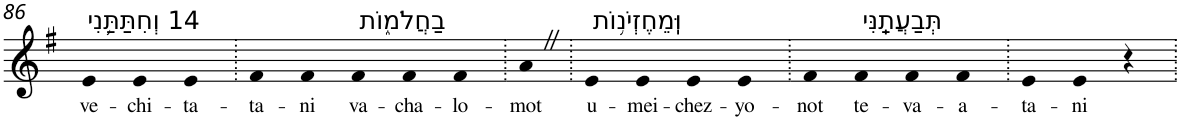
**kern	**text
*part1	*part1
*staff1	*staff1
*I"Piano	*
*I'Pno	*
!!LO:PB:g=z
*clefG2	*
*k[f#]	*
*G:	*
=86	=86
!LO:TX:a:t=14 וְחִתַּתַּ֥נִי	!
!	!LO:LY:b
4e	ve-
!	!LO:LY:b
4e	-chi-
!	!LO:LY:b
4e	-ta-
=87.	=87.
!	!LO:LY:b
4f#	-ta-
!	!LO:LY:b
4f#	-ni
!LO:TX:a:t=בַחֲלֹמ֑וֹת	!
!	!LO:LY:b
4f#	va-
!	!LO:LY:b
4f#	-cha-
!	!LO:LY:b
4f#	-lo-
=88.	=88.
!	!LO:LY:b
4aZ	-mot
=89.	=89.
!LO:TX:a:t=וּֽמֵחֶזְיֹנ֥וֹת	!
!	!LO:LY:b
4e	u-
!	!LO:LY:b
4e	-mei-
!	!LO:LY:b
4e	-chez-
!	!LO:LY:b
4e	-yo-
=90.	=90.
!	!LO:LY:b
4f#	-not
!LO:TX:a:t=תְּבַעֲתַֽנִּי	!
!	!LO:LY:b
4f#	te-
!	!LO:LY:b
4f#	-va-
!	!LO:LY:b
4f#	-a-
=91.	=91.
!	!LO:LY:b
4e	-ta-
!	!LO:LY:b
4e	-ni
4r	.
=.	=.
*-	*-
